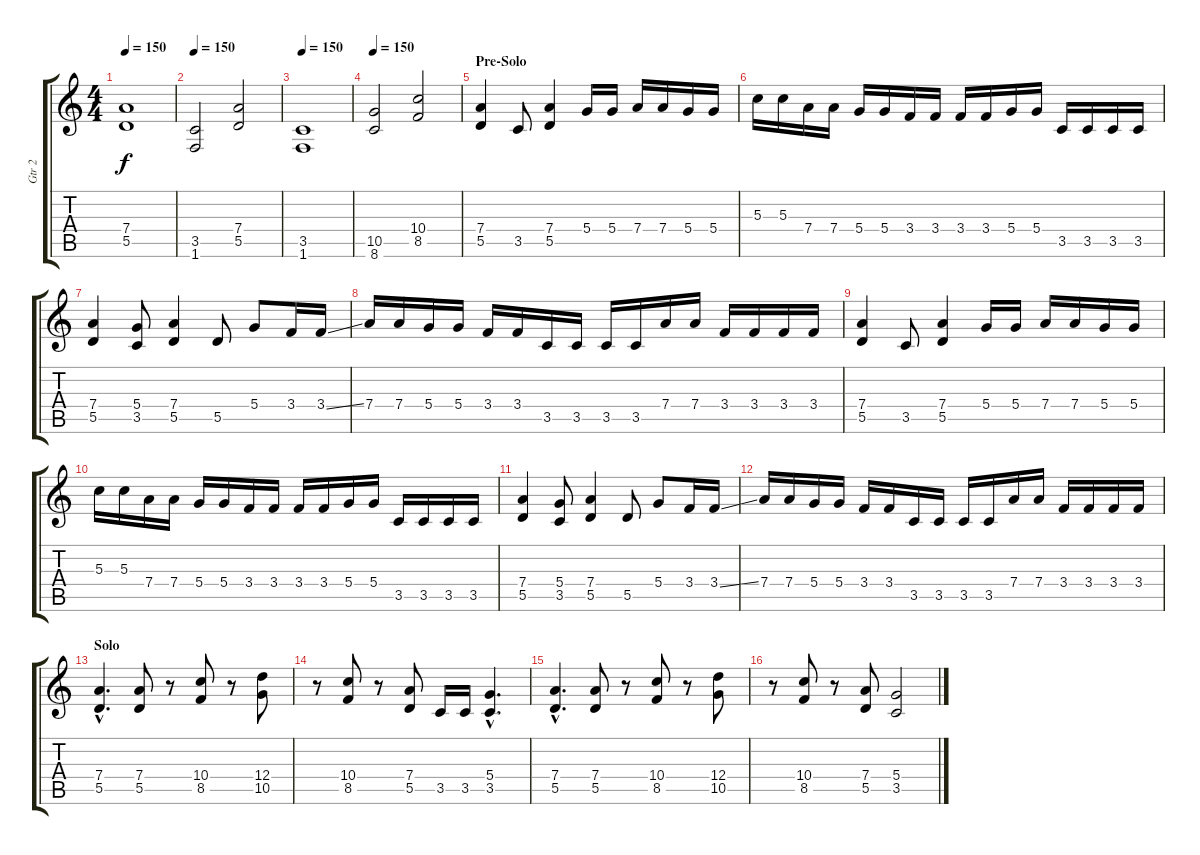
\track ("Gtr 2" "Gtr 2") {instrument distortionguitar}
\staff {score tabs}
\tuning (E4 B3 G3 D3 A2 E2) {hide}
\ts (4 4)
\tempo 150
\clef g2
\ks c
(7.4 5.5).1{dy f} |
\tempo 150
(3.5 1.6).2 (7.4 5.5).2 |
\tempo 150
(3.5 1.6).1 |
\tempo 150
(10.5 8.6).2 (10.4 8.5).2 |
\section ("" "Pre-Solo")
(7.4 5.5).4 3.5.8 (7.4 5.5).4 5.4.16 5.4.16 7.4.16 7.4.16 5.4.16 5.4.16 |
5.3.16 5.3.16 7.4.16 7.4.16 5.4.16 5.4.16 3.4.16 3.4.16 3.4.16 3.4.16 5.4.16 5.4.16 3.5.16 3.5.16 3.5.16 3.5.16 |
(7.4 5.5).4 (5.4 3.5).8 (7.4 5.5).4 5.5.8 5.4.8 3.4.16 3.4{ss}.16 |
7.4.16 7.4.16 5.4.16 5.4.16 3.4.16 3.4.16 3.5.16 3.5.16 3.5.16 3.5.16 7.4.16 7.4.16 3.4.16 3.4.16 3.4.16 3.4.16 |
(7.4 5.5).4 3.5.8 (7.4 5.5).4 5.4.16 5.4.16 7.4.16 7.4.16 5.4.16 5.4.16 |
5.3.16 5.3.16 7.4.16 7.4.16 5.4.16 5.4.16 3.4.16 3.4.16 3.4.16 3.4.16 5.4.16 5.4.16 3.5.16 3.5.16 3.5.16 3.5.16 |
(7.4 5.5).4 (5.4 3.5).8 (7.4 5.5).4 5.5.8 5.4.8 3.4.16 3.4{ss}.16 |
7.4.16 7.4.16 5.4.16 5.4.16 3.4.16 3.4.16 3.5.16 3.5.16 3.5.16 3.5.16 7.4.16 7.4.16 3.4.16 3.4.16 3.4.16 3.4.16 |
\section ("" "Solo")
(7.4{hac} 5.5{hac}).4{d} (7.4 5.5).8 r.8 (10.4 8.5).8 r.8 (12.4 10.5).8 |
r.8 (10.4 8.5).8 r.8 (7.4 5.5).8 3.5.16 3.5.16 (5.4{hac} 3.5{hac}).4{d} |
(7.4{hac} 5.5{hac}).4{d} (7.4 5.5).8 r.8 (10.4 8.5).8 r.8 (12.4 10.5).8 |
r.8 (10.4 8.5).8 r.8 (7.4 5.5).8 (5.4 3.5).2
